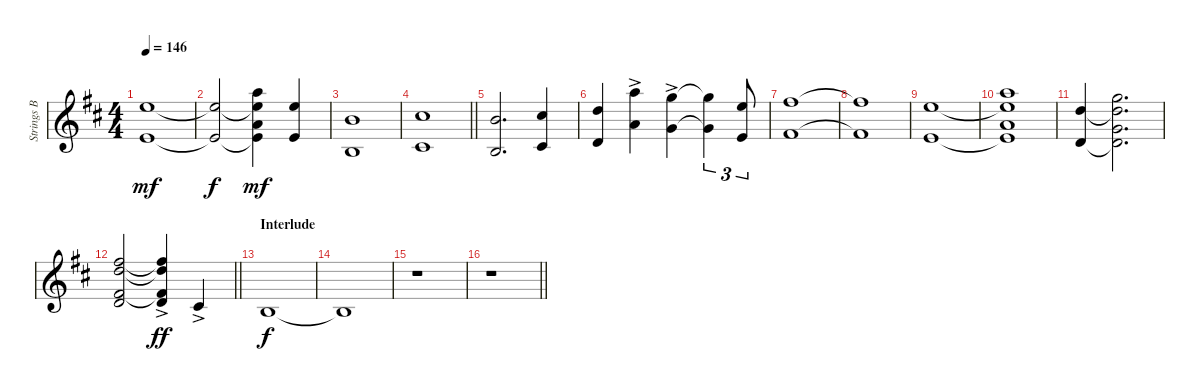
\track ("Strings B" "Strings B") {instrument frenchhorn}
\staff {score}
\tuning (E4 B3 G3 D3 A2 E2) {hide}
\ts (4 4)
\tempo 146
\clef g2
\ks bminor
(17.2 14.4).1{dy mf volume 8} |
(17.2{t} 14.4{t}).2{dy f} (17.1 17.2{t} 14.3 14.4{t}).4{dy mf} (17.2 14.4).4 |
(12.2 14.5).1 |
\barLineRight lightlight
(14.2 11.4).1 |
\section ("" "")
(12.2 14.5).2{d} (14.2 11.4).4 |
(15.2 12.4).4 (17.1{ac} 14.3{ac}).4 (15.1{ac} 12.3{ac}).4 (15.1{t} 12.3{t}).4{tu (3 2)} (12.1 14.4).8{tu (3 2)} |
(14.1 11.3).1 |
(14.1{t} 11.3{t}).1{volume 0} |
(17.2 14.4).1{volume 7} |
(17.1 17.2{t} 14.3 14.4{t}).1 |
(15.2 12.4).4 (15.1 15.2{t} 12.3 12.4{t}).2{d} |
\barLineRight lightlight
(14.1 15.2 11.3 12.4).2 (14.1{t} 15.2{t} 11.3{t} 12.4{ac}).4{dy ff} 11.4{ac}.4 |
\section ("" "Interlude")
9.4.1{dy f volume 0} |
9.4{t}.1 |
r.1 |
\barLineRight lightlight
r.1
